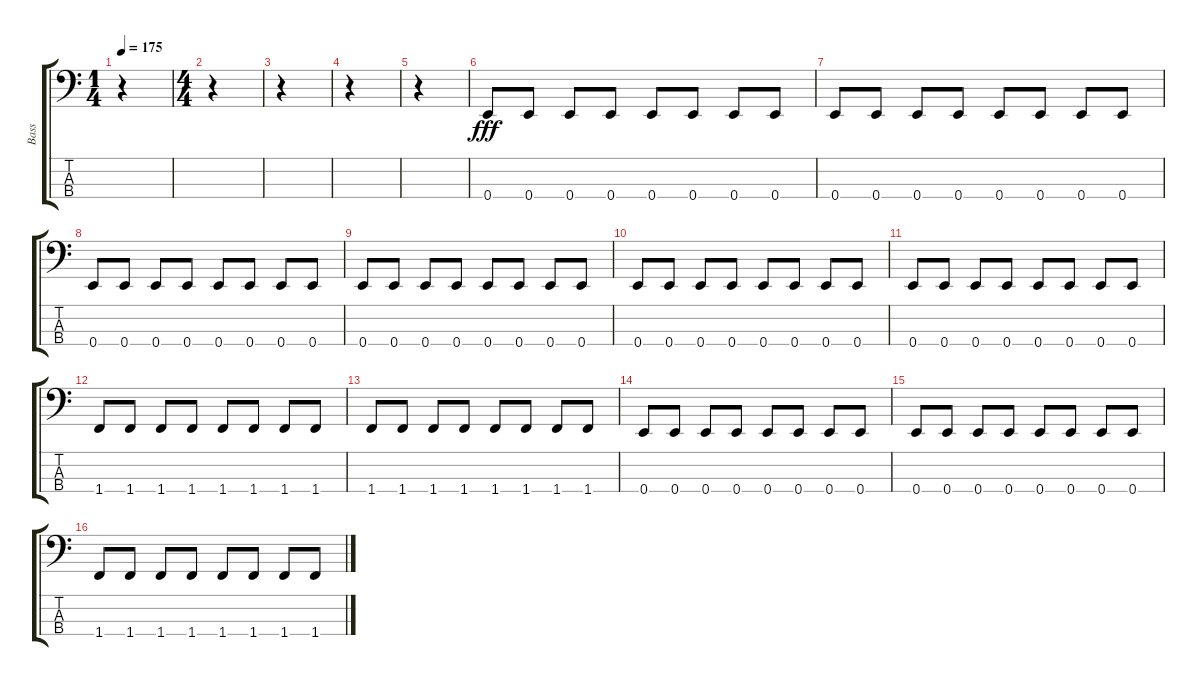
\track ("Bass" "Bass") {instrument electricbasspick}
\staff {score tabs}
\tuning (G2 D2 A1 E1) {hide}
\ts (1 4)
\tempo 175
\clef f4
\ks c
r.4{dy fff instrument electricbasspick} |
\ts (4 4)
r.4 |
r.4 |
r.4 |
r.4 |
0.4.8 0.4.8 0.4.8 0.4.8 0.4.8 0.4.8 0.4.8 0.4.8 |
0.4.8 0.4.8 0.4.8 0.4.8 0.4.8 0.4.8 0.4.8 0.4.8 |
0.4.8 0.4.8 0.4.8 0.4.8 0.4.8 0.4.8 0.4.8 0.4.8 |
0.4.8 0.4.8 0.4.8 0.4.8 0.4.8 0.4.8 0.4.8 0.4.8 |
0.4.8 0.4.8 0.4.8 0.4.8 0.4.8 0.4.8 0.4.8 0.4.8 |
0.4.8 0.4.8 0.4.8 0.4.8 0.4.8 0.4.8 0.4.8 0.4.8 |
1.4.8 1.4.8 1.4.8 1.4.8 1.4.8 1.4.8 1.4.8 1.4.8 |
1.4.8 1.4.8 1.4.8 1.4.8 1.4.8 1.4.8 1.4.8 1.4.8 |
0.4.8 0.4.8 0.4.8 0.4.8 0.4.8 0.4.8 0.4.8 0.4.8 |
0.4.8 0.4.8 0.4.8 0.4.8 0.4.8 0.4.8 0.4.8 0.4.8 |
1.4.8 1.4.8 1.4.8 1.4.8 1.4.8 1.4.8 1.4.8 1.4.8
